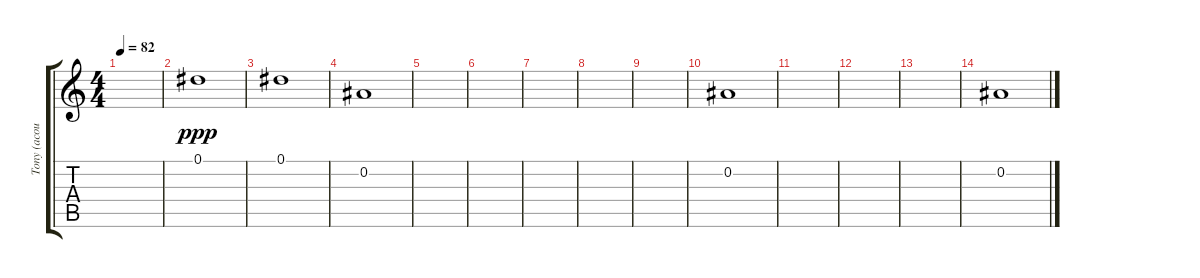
\track ("Tony (acoustic 12 string)" "Tony (acou") {instrument acousticguitarsteel}
\staff {score tabs}
\tuning (Eb4 Bb3 Gb3 Db3 Ab2 Eb2) {hide}
\ts (4 4)
\tempo 82
\clef g2
\ks c
|
0.1.1{dy ppp} |
0.1.1 |
0.2.1 |
|
|
|
|
|
0.2.1 |
|
|
|
0.2.1
